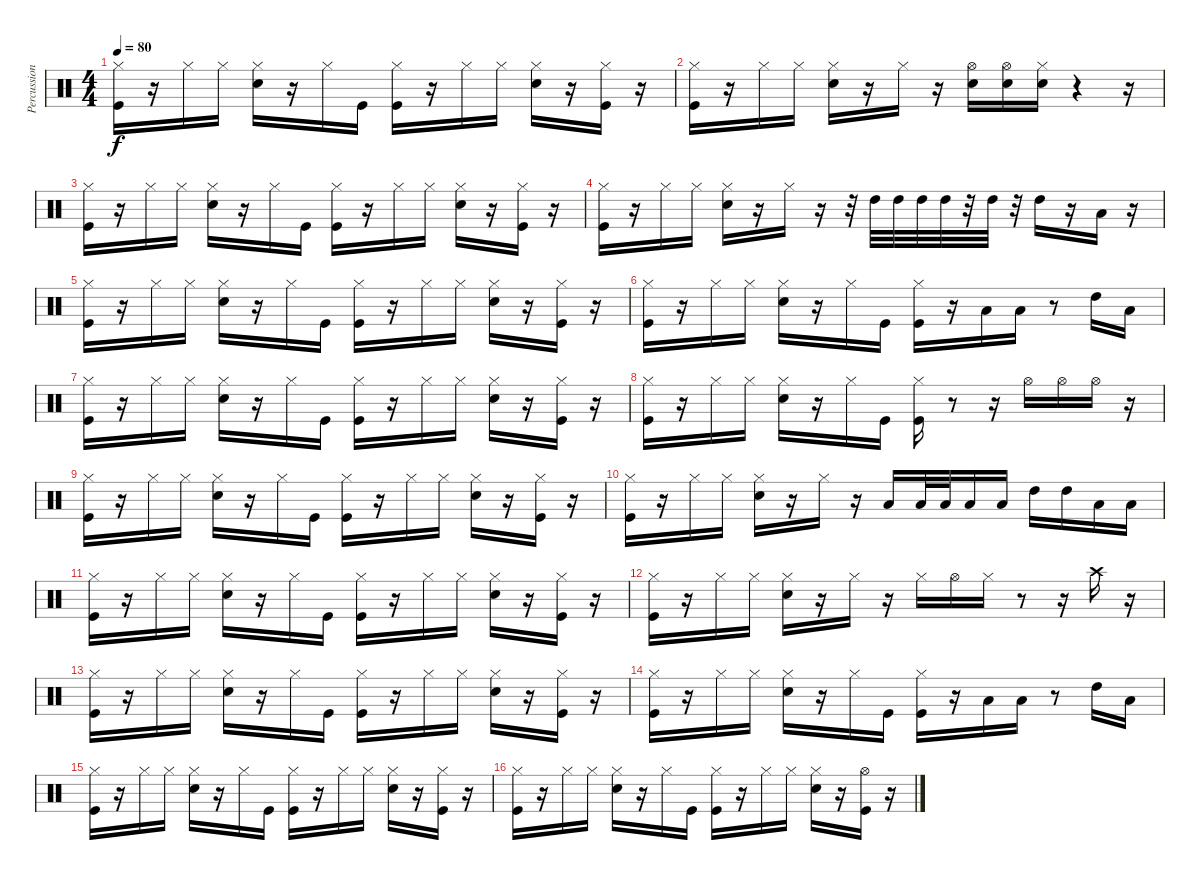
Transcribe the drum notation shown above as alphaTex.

\track ("Percussion" "Percussion") {instrument percussion}
\staff {score}
\articulation defaults
\ts (4 4)
\tempo 80
\clef neutral
\ks c
("Kick (hit)" "Hi-Hat (closed)").16{dy f} r.16 "Hi-Hat (closed)".16 "Hi-Hat (closed)".16 ("Snare (hit) 2" "Hi-Hat (closed)").16 r.16 "Hi-Hat (closed)".16 "Kick (hit)".16 ("Kick (hit)" "Hi-Hat (closed)").16 r.16 "Hi-Hat (closed)".16 "Hi-Hat (closed)".16 ("Snare (hit) 2" "Hi-Hat (closed)").16 r.16 ("Kick (hit)" "Hi-Hat (closed)").16 r.16 |
("Kick (hit)" "Hi-Hat (closed)").16 r.16 "Hi-Hat (closed)".16 "Hi-Hat (closed)".16 ("Snare (hit) 2" "Hi-Hat (closed)").16 r.16 "Hi-Hat (closed)".16 r.16 ("Hi-Hat (open)" "Snare (hit) 2").16 ("Hi-Hat (open)" "Snare (hit) 2").16 ("Hi-Hat (closed)" "Snare (hit) 2").16 r.4 r.16 |
("Kick (hit)" "Hi-Hat (closed)").16 r.16 "Hi-Hat (closed)".16 "Hi-Hat (closed)".16 ("Snare (hit) 2" "Hi-Hat (closed)").16 r.16 "Hi-Hat (closed)".16 "Kick (hit)".16 ("Kick (hit)" "Hi-Hat (closed)").16 r.16 "Hi-Hat (closed)".16 "Hi-Hat (closed)".16 ("Snare (hit) 2" "Hi-Hat (closed)").16 r.16 ("Kick (hit)" "Hi-Hat (closed)").16 r.16 |
("Kick (hit)" "Hi-Hat (closed)").16 r.16 "Hi-Hat (closed)".16 "Hi-Hat (closed)".16 ("Snare (hit) 2" "Hi-Hat (closed)").16 r.16 "Hi-Hat (closed)".16 r.16 r.32 "High Tom (hit)".32 "High Tom (hit)".32 "High Tom (hit)".32 "High Tom (hit)".32 r.32 "High Tom (hit)".32 r.32 "High Tom (hit)".16 r.16 "Low Floor Tom (hit)".16 r.16 |
("Kick (hit)" "Hi-Hat (closed)").16 r.16 "Hi-Hat (closed)".16 "Hi-Hat (closed)".16 ("Snare (hit) 2" "Hi-Hat (closed)").16 r.16 "Hi-Hat (closed)".16 "Kick (hit)".16 ("Kick (hit)" "Hi-Hat (closed)").16 r.16 "Hi-Hat (closed)".16 "Hi-Hat (closed)".16 ("Snare (hit) 2" "Hi-Hat (closed)").16 r.16 ("Kick (hit)" "Hi-Hat (closed)").16 r.16 |
("Kick (hit)" "Hi-Hat (closed)").16 r.16 "Hi-Hat (closed)".16 "Hi-Hat (closed)".16 ("Snare (hit) 2" "Hi-Hat (closed)").16 r.16 "Hi-Hat (closed)".16 "Kick (hit)".16 ("Kick (hit)" "Hi-Hat (closed)").16 r.16 "Low Floor Tom (hit)".16 "Low Floor Tom (hit)".16 r.8 "High Tom (hit)".16 "Low Floor Tom (hit)".16 |
("Kick (hit)" "Hi-Hat (closed)").16 r.16 "Hi-Hat (closed)".16 "Hi-Hat (closed)".16 ("Snare (hit) 2" "Hi-Hat (closed)").16 r.16 "Hi-Hat (closed)".16 "Kick (hit)".16 ("Kick (hit)" "Hi-Hat (closed)").16 r.16 "Hi-Hat (closed)".16 "Hi-Hat (closed)".16 ("Snare (hit) 2" "Hi-Hat (closed)").16 r.16 ("Kick (hit)" "Hi-Hat (closed)").16 r.16 |
("Kick (hit)" "Hi-Hat (closed)").16 r.16 "Hi-Hat (closed)".16 "Hi-Hat (closed)".16 ("Snare (hit) 2" "Hi-Hat (closed)").16 r.16 "Hi-Hat (closed)".16 "Kick (hit)".16 ("Kick (hit)" "Hi-Hat (closed)").16 r.8 r.16 "Hi-Hat (open)".16 "Hi-Hat (open)".16 "Hi-Hat (open)".16 r.16 |
("Kick (hit)" "Hi-Hat (closed)").16 r.16 "Hi-Hat (closed)".16 "Hi-Hat (closed)".16 ("Snare (hit) 2" "Hi-Hat (closed)").16 r.16 "Hi-Hat (closed)".16 "Kick (hit)".16 ("Kick (hit)" "Hi-Hat (closed)").16 r.16 "Hi-Hat (closed)".16 "Hi-Hat (closed)".16 ("Snare (hit) 2" "Hi-Hat (closed)").16 r.16 ("Kick (hit)" "Hi-Hat (closed)").16 r.16 |
("Kick (hit)" "Hi-Hat (closed)").16 r.16 "Hi-Hat (closed)".16 "Hi-Hat (closed)".16 ("Snare (hit) 2" "Hi-Hat (closed)").16 r.16 "Hi-Hat (closed)".16 r.16 "Low Floor Tom (hit)".16 "Low Floor Tom (hit)".32 "Low Floor Tom (hit)".32 "Low Floor Tom (hit)".16 "Low Floor Tom (hit)".16 "High Tom (hit)".16 "High Tom (hit)".16 "Low Floor Tom (hit)".16 "Low Floor Tom (hit)".16 |
("Kick (hit)" "Hi-Hat (closed)").16 r.16 "Hi-Hat (closed)".16 "Hi-Hat (closed)".16 ("Snare (hit) 2" "Hi-Hat (closed)").16 r.16 "Hi-Hat (closed)".16 "Kick (hit)".16 ("Kick (hit)" "Hi-Hat (closed)").16 r.16 "Hi-Hat (closed)".16 "Hi-Hat (closed)".16 ("Snare (hit) 2" "Hi-Hat (closed)").16 r.16 ("Kick (hit)" "Hi-Hat (closed)").16 r.16 |
("Kick (hit)" "Hi-Hat (closed)").16 r.16 "Hi-Hat (closed)".16 "Hi-Hat (closed)".16 ("Snare (hit) 2" "Hi-Hat (closed)").16 r.16 "Hi-Hat (closed)".16 r.16 "Hi-Hat (closed)".16 "Hi-Hat (open)".16 "Hi-Hat (closed)".16 r.8 r.16 "Crash high (hit)".16 r.16 |
("Kick (hit)" "Hi-Hat (closed)").16 r.16 "Hi-Hat (closed)".16 "Hi-Hat (closed)".16 ("Snare (hit) 2" "Hi-Hat (closed)").16 r.16 "Hi-Hat (closed)".16 "Kick (hit)".16 ("Kick (hit)" "Hi-Hat (closed)").16 r.16 "Hi-Hat (closed)".16 "Hi-Hat (closed)".16 ("Snare (hit) 2" "Hi-Hat (closed)").16 r.16 ("Kick (hit)" "Hi-Hat (closed)").16 r.16 |
("Kick (hit)" "Hi-Hat (closed)").16 r.16 "Hi-Hat (closed)".16 "Hi-Hat (closed)".16 ("Snare (hit) 2" "Hi-Hat (closed)").16 r.16 "Hi-Hat (closed)".16 "Kick (hit)".16 ("Kick (hit)" "Hi-Hat (closed)").16 r.16 "Low Floor Tom (hit)".16 "Low Floor Tom (hit)".16 r.8 "High Tom (hit)".16 "Low Floor Tom (hit)".16 |
("Kick (hit)" "Hi-Hat (closed)").16 r.16 "Hi-Hat (closed)".16 "Hi-Hat (closed)".16 ("Snare (hit) 2" "Hi-Hat (closed)").16 r.16 "Hi-Hat (closed)".16 "Kick (hit)".16 ("Kick (hit)" "Hi-Hat (closed)").16 r.16 "Hi-Hat (closed)".16 "Hi-Hat (closed)".16 ("Snare (hit) 2" "Hi-Hat (closed)").16 r.16 ("Kick (hit)" "Hi-Hat (closed)").16 r.16 |
("Kick (hit)" "Hi-Hat (closed)").16 r.16 "Hi-Hat (closed)".16 "Hi-Hat (closed)".16 ("Snare (hit) 2" "Hi-Hat (closed)").16 r.16 "Hi-Hat (closed)".16 "Kick (hit)".16 ("Kick (hit)" "Hi-Hat (closed)").16 r.16 "Hi-Hat (closed)".16 "Hi-Hat (closed)".16 ("Snare (hit) 2" "Hi-Hat (closed)").16 r.16 ("Kick (hit)" "Hi-Hat (open)").16 r.16
